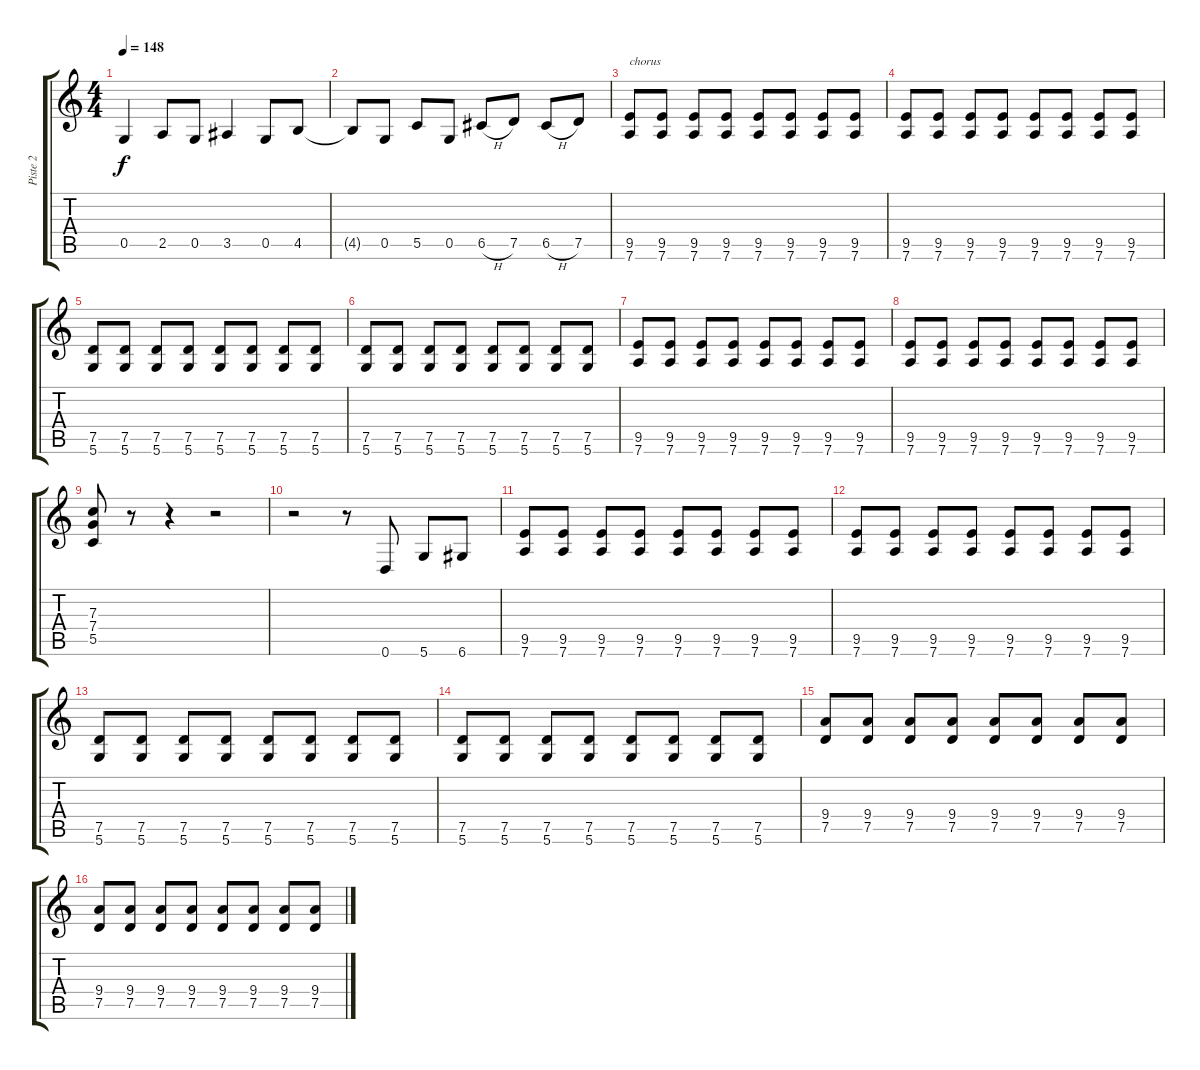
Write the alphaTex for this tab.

\track ("Piste 2" "Piste 2") {instrument distortionguitar}
\staff {score tabs}
\tuning (D4 A3 F3 C3 G2 D2) {hide}
\ts (4 4)
\tempo 148
\clef g2
\ks c
0.5.4{dy f} 2.5.8 0.5.8 3.5.4 0.5.8 4.5.8 |
4.5{t}.8 0.5.8 5.5.8 0.5.8 6.5{h}.8 7.5.8 6.5{h}.8 7.5.8 |
(9.5 7.6).8{txt "chorus"} (9.5 7.6).8 (9.5 7.6).8 (9.5 7.6).8 (9.5 7.6).8 (9.5 7.6).8 (9.5 7.6).8 (9.5 7.6).8 |
(9.5 7.6).8 (9.5 7.6).8 (9.5 7.6).8 (9.5 7.6).8 (9.5 7.6).8 (9.5 7.6).8 (9.5 7.6).8 (9.5 7.6).8 |
(7.5 5.6).8 (7.5 5.6).8 (7.5 5.6).8 (7.5 5.6).8 (7.5 5.6).8 (7.5 5.6).8 (7.5 5.6).8 (7.5 5.6).8 |
(7.5 5.6).8 (7.5 5.6).8 (7.5 5.6).8 (7.5 5.6).8 (7.5 5.6).8 (7.5 5.6).8 (7.5 5.6).8 (7.5 5.6).8 |
(9.5 7.6).8 (9.5 7.6).8 (9.5 7.6).8 (9.5 7.6).8 (9.5 7.6).8 (9.5 7.6).8 (9.5 7.6).8 (9.5 7.6).8 |
(9.5 7.6).8 (9.5 7.6).8 (9.5 7.6).8 (9.5 7.6).8 (9.5 7.6).8 (9.5 7.6).8 (9.5 7.6).8 (9.5 7.6).8 |
(7.3 7.4 5.5).8 r.8 r.4 r.2 |
r.2 r.8 0.6.8 5.6.8 6.6.8 |
(9.5 7.6).8 (9.5 7.6).8 (9.5 7.6).8 (9.5 7.6).8 (9.5 7.6).8 (9.5 7.6).8 (9.5 7.6).8 (9.5 7.6).8 |
(9.5 7.6).8 (9.5 7.6).8 (9.5 7.6).8 (9.5 7.6).8 (9.5 7.6).8 (9.5 7.6).8 (9.5 7.6).8 (9.5 7.6).8 |
(7.5 5.6).8 (7.5 5.6).8 (7.5 5.6).8 (7.5 5.6).8 (7.5 5.6).8 (7.5 5.6).8 (7.5 5.6).8 (7.5 5.6).8 |
(7.5 5.6).8 (7.5 5.6).8 (7.5 5.6).8 (7.5 5.6).8 (7.5 5.6).8 (7.5 5.6).8 (7.5 5.6).8 (7.5 5.6).8 |
(9.4 7.5).8 (9.4 7.5).8 (9.4 7.5).8 (9.4 7.5).8 (9.4 7.5).8 (9.4 7.5).8 (9.4 7.5).8 (9.4 7.5).8 |
(9.4 7.5).8 (9.4 7.5).8 (9.4 7.5).8 (9.4 7.5).8 (9.4 7.5).8 (9.4 7.5).8 (9.4 7.5).8 (9.4 7.5).8
